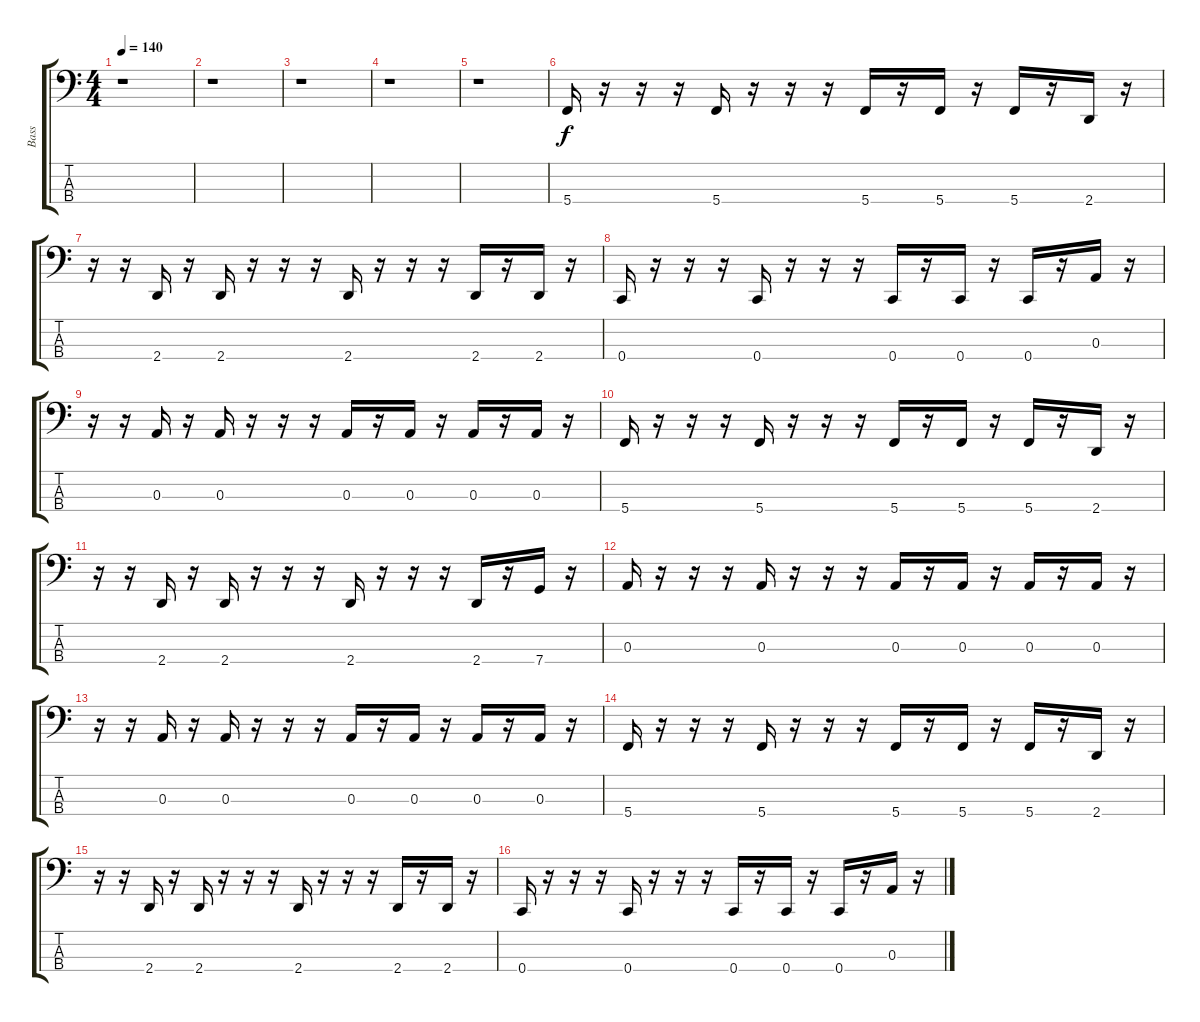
\track ("Bass" "Bass") {instrument electricbasspick}
\staff {score tabs}
\tuning (G2 D2 A1 C1) {hide}
\ts (4 4)
\tempo 140
\clef f4
\ks c
r.1{dy f instrument electricbasspick} |
r.1 |
r.1 |
r.1 |
r.1 |
5.4.16 r.16 r.16 r.16 5.4.16 r.16 r.16 r.16 5.4.16 r.16 5.4.16 r.16 5.4.16 r.16 2.4.16 r.16 |
r.16 r.16 2.4.16 r.16 2.4.16 r.16 r.16 r.16 2.4.16 r.16 r.16 r.16 2.4.16 r.16 2.4.16 r.16 |
0.4.16 r.16 r.16 r.16 0.4.16 r.16 r.16 r.16 0.4.16 r.16 0.4.16 r.16 0.4.16 r.16 0.3.16 r.16 |
r.16 r.16 0.3.16 r.16 0.3.16 r.16 r.16 r.16 0.3.16 r.16 0.3.16 r.16 0.3.16 r.16 0.3.16 r.16 |
5.4.16 r.16 r.16 r.16 5.4.16 r.16 r.16 r.16 5.4.16 r.16 5.4.16 r.16 5.4.16 r.16 2.4.16 r.16 |
r.16 r.16 2.4.16 r.16 2.4.16 r.16 r.16 r.16 2.4.16 r.16 r.16 r.16 2.4.16 r.16 7.4.16 r.16 |
0.3.16 r.16 r.16 r.16 0.3.16 r.16 r.16 r.16 0.3.16 r.16 0.3.16 r.16 0.3.16 r.16 0.3.16 r.16 |
r.16 r.16 0.3.16 r.16 0.3.16 r.16 r.16 r.16 0.3.16 r.16 0.3.16 r.16 0.3.16 r.16 0.3.16 r.16 |
5.4.16 r.16 r.16 r.16 5.4.16 r.16 r.16 r.16 5.4.16 r.16 5.4.16 r.16 5.4.16 r.16 2.4.16 r.16 |
r.16 r.16 2.4.16 r.16 2.4.16 r.16 r.16 r.16 2.4.16 r.16 r.16 r.16 2.4.16 r.16 2.4.16 r.16 |
0.4.16 r.16 r.16 r.16 0.4.16 r.16 r.16 r.16 0.4.16 r.16 0.4.16 r.16 0.4.16 r.16 0.3.16 r.16
